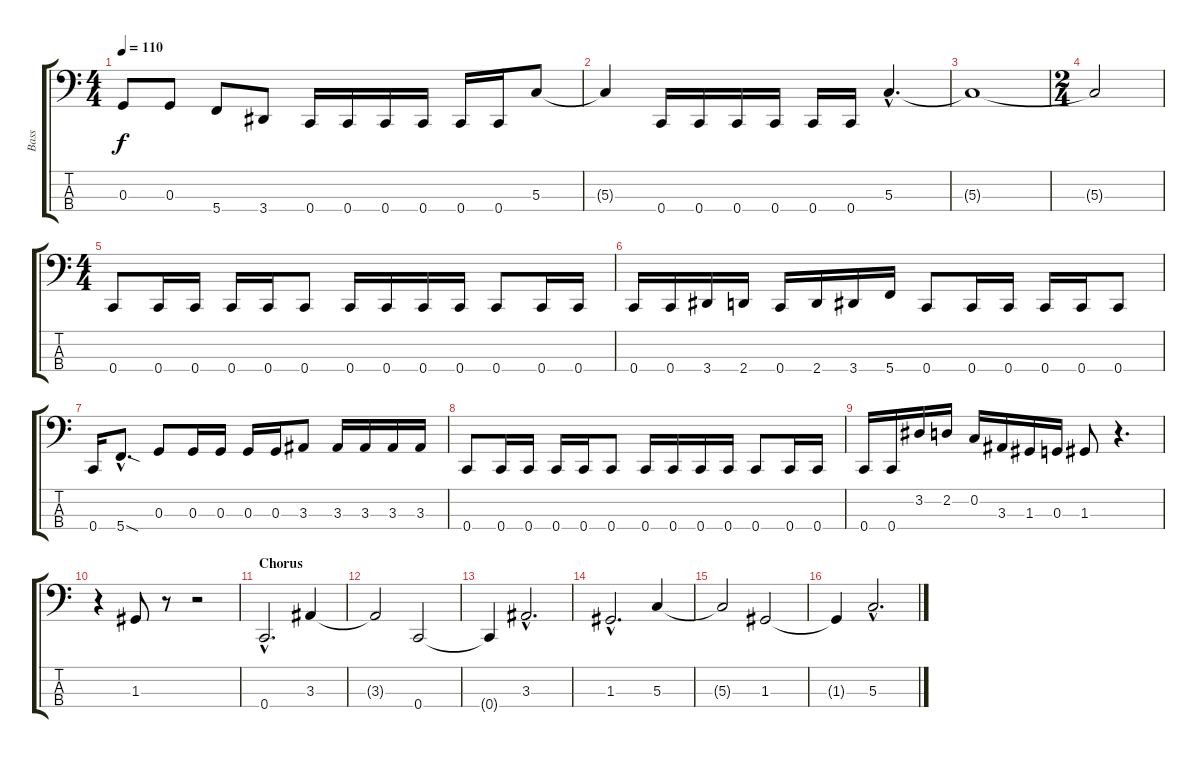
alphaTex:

\track ("Bass" "Bass") {instrument electricbassfinger}
\staff {score tabs}
\tuning (F2 C2 G1 C1) {hide}
\ts (4 4)
\tempo 110
\clef f4
\ks c
0.3{t}.8{dy f} 0.3.8 5.4.8 3.4.8 0.4.16 0.4.16 0.4.16 0.4.16 0.4.16 0.4.16 5.3.8 |
5.3{t}.4 0.4.16 0.4.16 0.4.16 0.4.16 0.4.16 0.4.16 5.3{hac}.4{d} |
5.3{t}.1 |
\ts (2 4)
5.3{t}.2 |
\ts (4 4)
0.4.8 0.4.16 0.4.16 0.4.16 0.4.16 0.4.8 0.4.16 0.4.16 0.4.16 0.4.16 0.4.8 0.4.16 0.4.16 |
0.4.16 0.4.16 3.4.16 2.4.16 0.4.16 2.4.16 3.4.16 5.4.16 0.4.8 0.4.16 0.4.16 0.4.16 0.4.16 0.4.8 |
0.4.16 5.4{sod hac}.8{d} 0.3.8 0.3.16 0.3.16 0.3.16 0.3.16 3.3.8 3.3.16 3.3.16 3.3.16 3.3.16 |
0.4.8 0.4.16 0.4.16 0.4.16 0.4.16 0.4.8 0.4.16 0.4.16 0.4.16 0.4.16 0.4.8 0.4.16 0.4.16 |
0.4.16 0.4.16 3.2.16 2.2.16 0.2.16 3.3.16 1.3.16 0.3.16 1.3.8 r.4{d} |
r.4 1.3.8 r.8 r.2 |
\section ("" "Chorus")
0.4{hac}.2{d} 3.3.4 |
3.3{t}.2 0.4.2 |
0.4{t}.4 3.3{hac}.2{d} |
1.3{hac}.2{d} 5.3.4 |
5.3{t}.2 1.3.2 |
1.3{t}.4 5.3{hac}.2{d}
